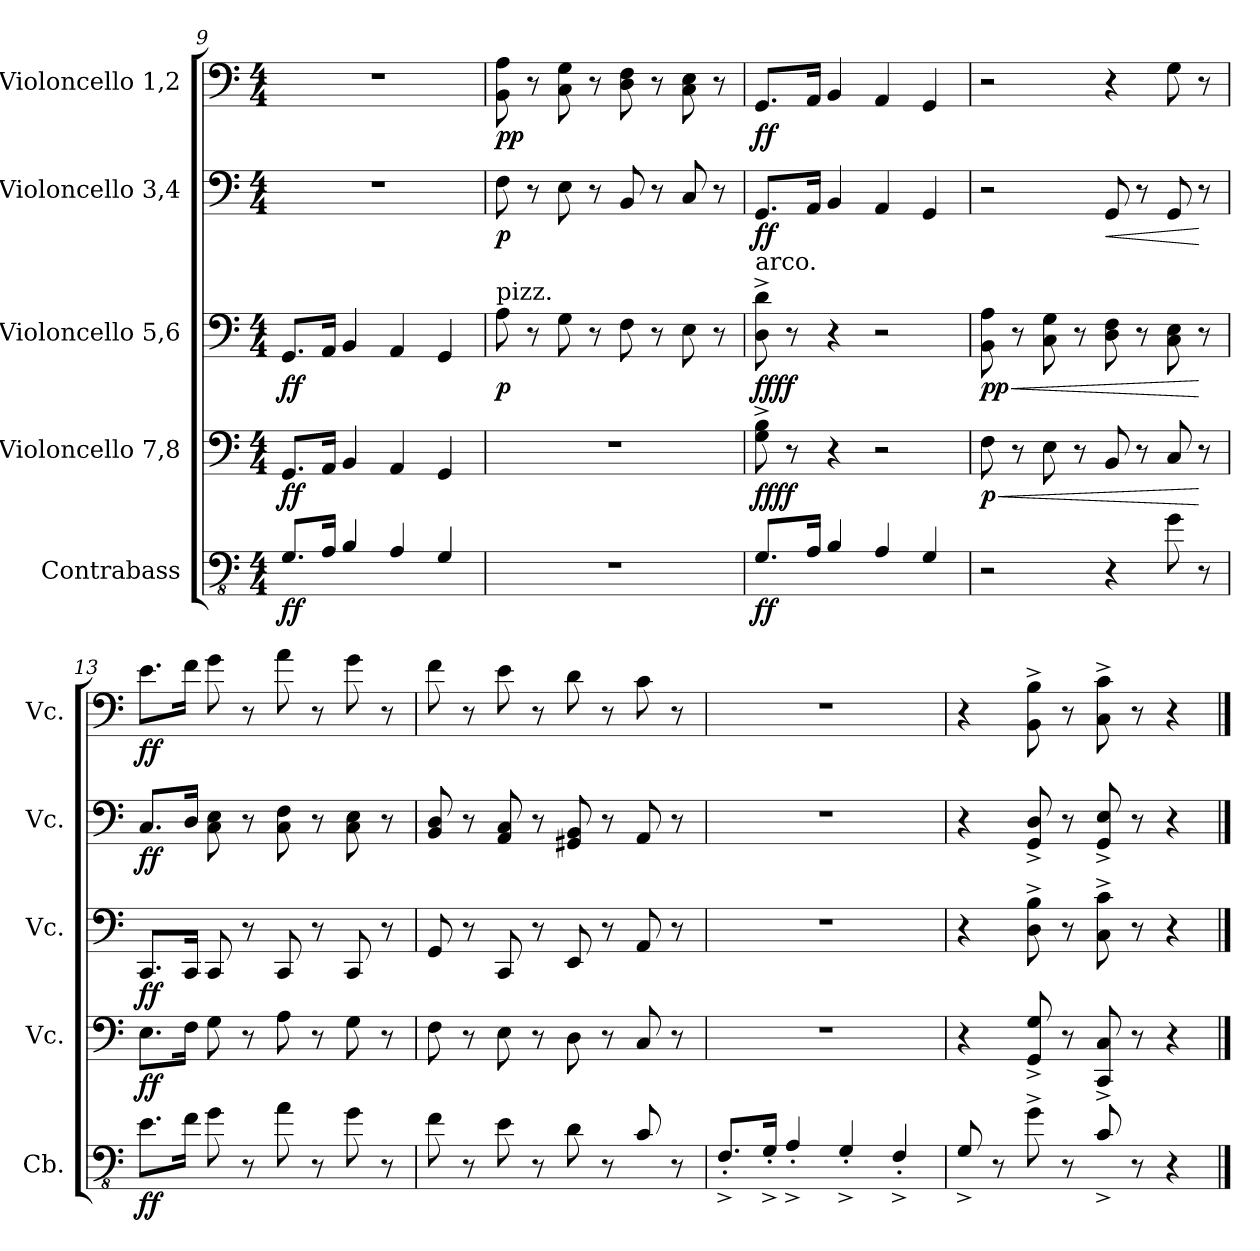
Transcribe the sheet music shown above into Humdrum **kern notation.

**kern	**dynam	**kern	**dynam	**kern	**dynam	**kern	**dynam	**kern	**dynam
*part5	*part5	*part4	*part4	*part3	*part3	*part2	*part2	*part1	*part1
*staff5	*staff5	*staff4	*staff4	*staff3	*staff3	*staff2	*staff2	*staff1	*staff1
*I"Contrabass	*	*I"Violoncello 7,8	*	*I"Violoncello 5,6	*	*I"Violoncello 3,4	*	*I"Violoncello 1,2	*
*I'Cb.	*	*I'Vc.	*	*I'Vc.	*	*I'Vc.	*	*I'Vc.	*
*clefFv4	*	*clefF4	*	*clefF4	*	*clefF4	*	*clefF4	*
*ITrd7c12	*	*	*	*	*	*	*	*	*
*k[]	*	*k[]	*	*k[]	*	*k[]	*	*k[]	*
*M4/4	*	*M4/4	*	*M4/4	*	*M4/4	*	*M4/4	*
=9	=9	=9	=9	=9	=9	=9	=9	=9	=9
!	!LO:DY:b	!	!LO:DY:b	!	!LO:DY:b	!	!	!	!
8.GGG/L	ff	8.GG/L	ff	8.GG/L	ff	1r	.	1r	.
16AAA/Jk	.	16AA/Jk	.	16AA/Jk	.	.	.	.	.
4BBB/	.	4BB/	.	4BB/	.	.	.	.	.
4AAA/	.	4AA/	.	4AA/	.	.	.	.	.
4GGG/	.	4GG/	.	4GG/	.	.	.	.	.
=10	=10	=10	=10	=10	=10	=10	=10	=10	=10
!	!	!	!	!LO:TX:a:t=pizz.	!	!	!	!	!
!	!	!	!	!	!LO:DY:b	!	!LO:DY:b	!	!LO:DY:b
!	!	!	!	!	!	!	!	!	!LO:DY:n=1:b
1r	.	1r	.	8A\	p	8F\	p	8BB\ 8A\	p p
.	.	.	.	8r	.	8r	.	8r	.
.	.	.	.	8G\	.	8E\	.	8C\ 8G\	.
.	.	.	.	8r	.	8r	.	8r	.
.	.	.	.	8F\	.	8BB/	.	8D\ 8F\	.
.	.	.	.	8r	.	8r	.	8r	.
.	.	.	.	8E\	.	8C/	.	8C\ 8E\	.
.	.	.	.	8r	.	8r	.	8r	.
=11	=11	=11	=11	=11	=11	=11	=11	=11	=11
!	!	!	!	!LO:TX:a:t=arco.	!	!	!	!	!
!	!LO:DY:b	!	!LO:DY:b	!	!	!	!	!	!
!	!	!	!LO:DY:n=1:b	!	!LO:DY:b	!	!	!	!
!	!	!	!	!	!LO:DY:n=1:b	!	!LO:DY:b	!	!LO:DY:b
8.GGG/L	ff	8G\^ 8B\^	ff ff	8D\^ 8d\^	ff ff	8.GG/L	ff	8.GG/L	ff
.	.	8r	.	8r	.	.	.	.	.
16AAA/Jk	.	.	.	.	.	16AA/Jk	.	16AA/Jk	.
4BBB/	.	4r	.	4r	.	4BB/	.	4BB/	.
4AAA/	.	2r	.	2r	.	4AA/	.	4AA/	.
4GGG/	.	.	.	.	.	4GG/	.	4GG/	.
=12	=12	=12	=12	=12	=12	=12	=12	=12	=12
!	!	!	!LO:HP:b	!	!LO:HP:b	!	!	!	!
!	!	!	!LO:DY:n=1:b	!	!LO:DY:n=1:b	!	!	!	!
!	!	!	!	!	!LO:DY:n=2:b	!	!	!	!
2r	.	8F\	< p	8BB\ 8A\	< p p	2r	.	2r	.
.	.	8r	.	8r	.	.	.	.	.
.	.	8E\	.	8C\ 8G\	.	.	.	.	.
.	.	8r	.	8r	.	.	.	.	.
!	!	!	!	!	!	!	!LO:HP:b	!	!
4r	.	8BB/	.	8D\ 8F\	.	8GG/	<	4r	.
.	.	8r	.	8r	.	8r	.	.	.
8GG\	.	8C/	.	8C\ 8E\	.	8GG/	.	8G\	.
8r	.	8r	[	8r	[	8r	[	8r	.
!!LO:LB:g=z
=13	=13	=13	=13	=13	=13	=13	=13	=13	=13
!	!LO:DY:b	!	!LO:DY:b	!	!LO:DY:b	!	!LO:DY:b	!	!LO:DY:b
8.EE\L	ff	8.E\L	ff	8.CC/L	ff	8.C/L	ff	8.e\L	ff
16FF\Jk	.	16F\Jk	.	16CC/Jk	.	16D/Jk	.	16f\Jk	.
8GG\	.	8G\	.	8CC/	.	8C\ 8E\	.	8g\	.
8r	.	8r	.	8r	.	8r	.	8r	.
8AA\	.	8A\	.	8CC/	.	8C\ 8F\	.	8a\	.
8r	.	8r	.	8r	.	8r	.	8r	.
8GG\	.	8G\	.	8CC/	.	8C\ 8E\	.	8g\	.
8r	.	8r	.	8r	.	8r	.	8r	.
=14	=14	=14	=14	=14	=14	=14	=14	=14	=14
8FF\	.	8F\	.	8GG/	.	8BB/ 8D/	.	8f\	.
8r	.	8r	.	8r	.	8r	.	8r	.
8EE\	.	8E\	.	8CC/	.	8AA/ 8C/	.	8e\	.
8r	.	8r	.	8r	.	8r	.	8r	.
8DD\	.	8D\	.	8EE/	.	8GG#X/ 8BB/	.	8d\	.
8r	.	8r	.	8r	.	8r	.	8r	.
8CC/	.	8C/	.	8AA/	.	8AA/	.	8c\	.
8r	.	8r	.	8r	.	8r	.	8r	.
=15	=15	=15	=15	=15	=15	=15	=15	=15	=15
8.FFF^'/L	.	1r	.	1r	.	1r	.	1r	.
16GGG^'/Jk	.	.	.	.	.	.	.	.	.
4AAA^'/	.	.	.	.	.	.	.	.	.
4GGG^'/	.	.	.	.	.	.	.	.	.
4FFF^'/	.	.	.	.	.	.	.	.	.
=16	=16	=16	=16	=16	=16	=16	=16	=16	=16
8GGG^/	.	4r	.	4r	.	4r	.	4r	.
8r	.	.	.	.	.	.	.	.	.
8GG^\	.	8GG/^ 8G/^	.	8D\^ 8B\^	.	8GG/^ 8D/^	.	8BB\^ 8B\^	.
8r	.	8r	.	8r	.	8r	.	8r	.
8CC^/	.	8CC/^ 8C/^	.	8C\^ 8c\^	.	8GG/^ 8E/^	.	8C\^ 8c\^	.
8r	.	8r	.	8r	.	8r	.	8r	.
4r	.	4r	.	4r	.	4r	.	4r	.
==	==	==	==	==	==	==	==	==	==
*-	*-	*-	*-	*-	*-	*-	*-	*-	*-
